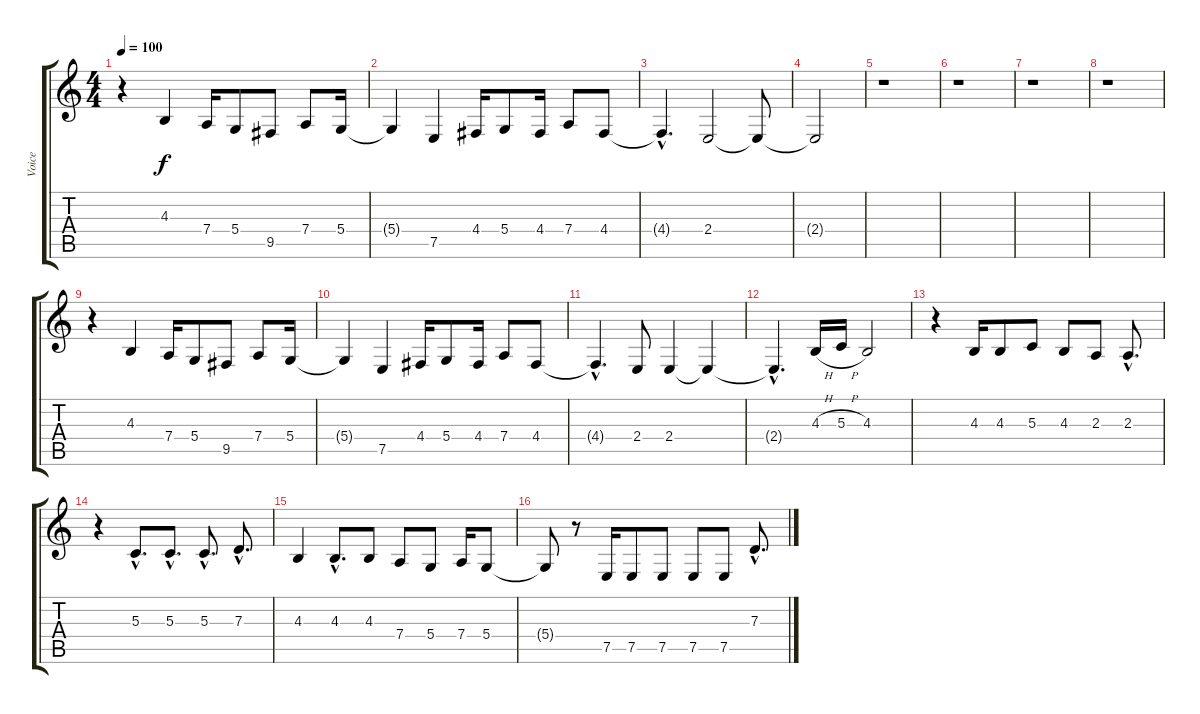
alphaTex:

\track ("Voice" "Voice") {instrument trumpet}
\staff {score tabs}
\tuning (E4 B3 G3 D3 A2 E2) {hide}
\ts (4 4)
\tempo 100
\clef g2
\ks c
r.4{dy f} 4.3.4 7.4.16 5.4.8 9.5.8 7.4.8 5.4.16 |
5.4{t}.4 7.5.4 4.4.16 5.4.8 4.4.16 7.4.8 4.4.8 |
4.4{hac t}.4{d} 2.4.2 2.4{t}.8 |
2.4{t}.2 |
r.1 |
r.1 |
r.1 |
r.1 |
r.4 4.3.4 7.4.16 5.4.8 9.5.8 7.4.8 5.4.16 |
5.4{t}.4 7.5.4 4.4.16 5.4.8 4.4.16 7.4.8 4.4.8 |
4.4{hac t}.4{d} 2.4.8 2.4.4 2.4{t}.4 |
2.4{hac t}.4{d} 4.3{h}.16 5.3{h}.16 4.3.2 |
r.4 4.3.16 4.3.8 5.3.8 4.3.8 2.3.8 2.3{hac}.8{d} |
r.4 5.3{hac}.8{d} 5.3{hac}.8{d} 5.3{hac}.8{d} 7.3{hac}.8{d} |
4.3.4 4.3{hac}.8{d} 4.3.8 7.4.8 5.4.8 7.4.16 5.4.8 |
5.4{t}.8 r.8 7.5.16 7.5.8 7.5.8 7.5.8 7.5.8 7.3{hac}.8{d}
